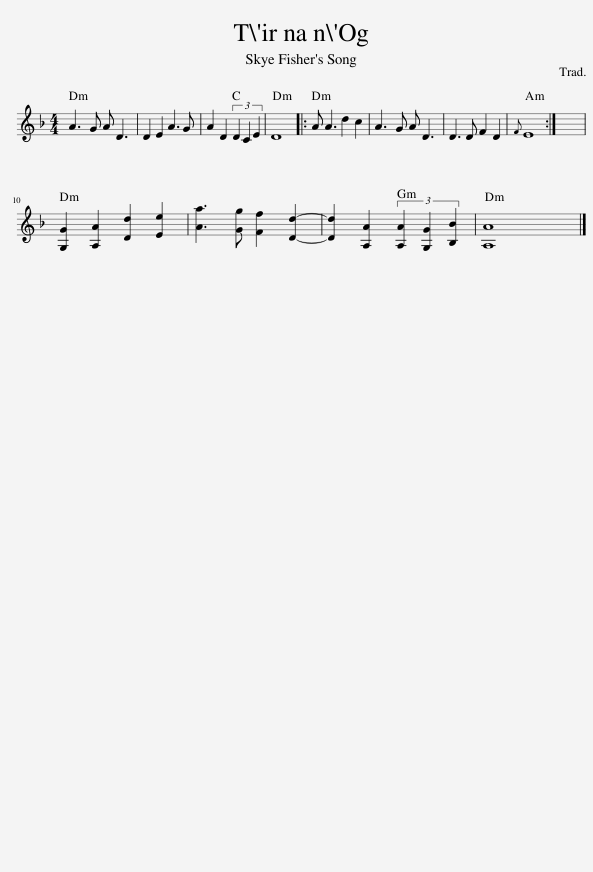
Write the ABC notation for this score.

X:1
L:1/8
M:4/4
I:linebreak $
K:Dmin
V:1 treble
V:1
 A3 G A D3 | D2 E2 A3 G | A2 D2 (3D2 C2 E2 | D8 |: A A3 d2 c2 | %5
 A3 G A D3 | D3 D F2 D2 |{F} E8 :| x8 |$ [G,G]2 [A,A]2 [Dd]2 [Ee]2 | %10
 [Aa]3 [Gg] [Ff]2 [Dd]2- | [Dd]2 [A,A]2 (3[A,A]2 [G,G]2 [B,B]2 | [A,A]8 |] %13
